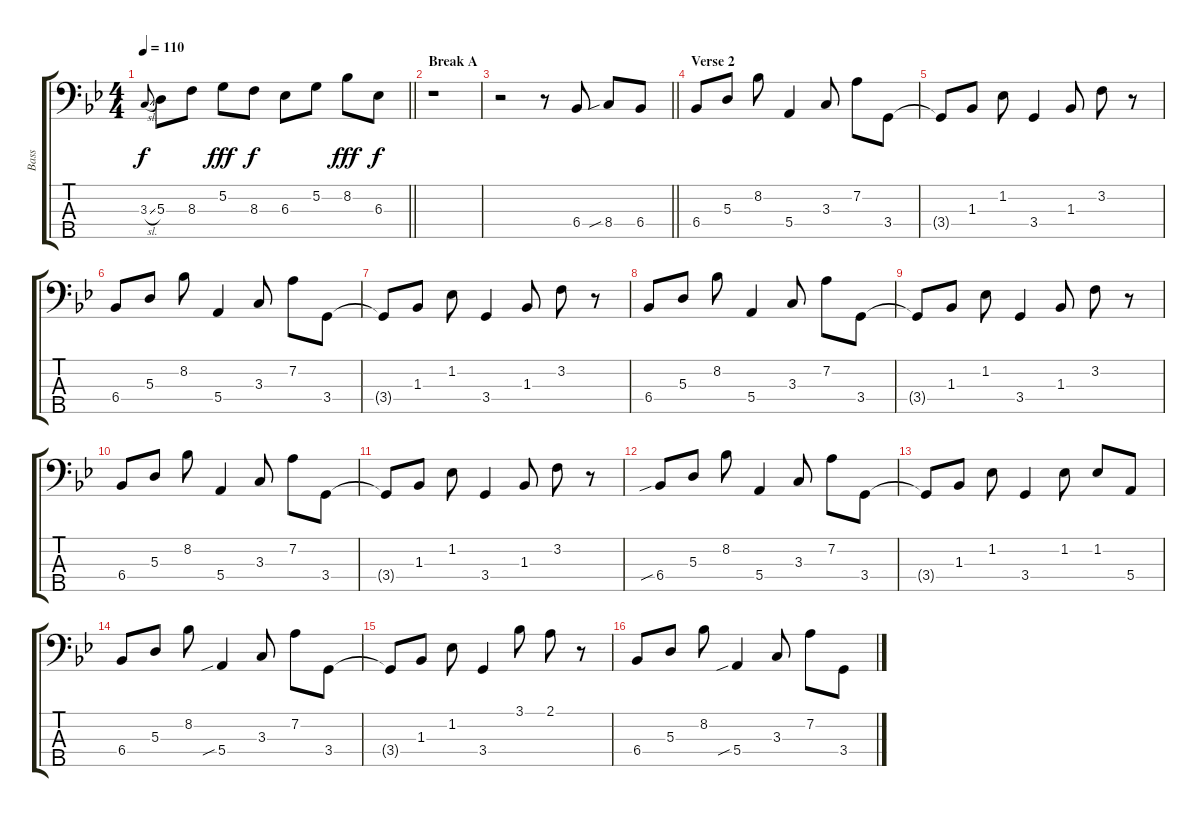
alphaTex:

\track ("Bass" "Bass") {instrument electricbassfinger}
\staff {score tabs}
\tuning (G2 D2 A1 E1 B0) {hide}
\ts (4 4)
\tempo 110
\clef f4
\barLineRight lightlight
\ks bb
3.3{sl}.8{gr onbeat dy f} 5.3.8 8.3.8 5.2.8{dy fff} 8.3.8{dy f} 6.3.8 5.2.8 8.2.8{dy fff} 6.3.8{dy f} |
\section ("" "Break A")
r.1 |
\barLineRight lightlight
r.2 r.8 6.4.8 8.4{sib}.8 6.4.8 |
\section ("" "Verse 2")
6.4.8 5.3.8 8.2.8 5.4.4 3.3.8 7.2.8 3.4.8 |
3.4{t}.8 1.3.8 1.2.8 3.4.4 1.3.8 3.2.8 r.8 |
6.4.8 5.3.8 8.2.8 5.4.4 3.3.8 7.2.8 3.4.8 |
3.4{t}.8 1.3.8 1.2.8 3.4.4 1.3.8 3.2.8 r.8 |
6.4.8 5.3.8 8.2.8 5.4.4 3.3.8 7.2.8 3.4.8 |
3.4{t}.8 1.3.8 1.2.8 3.4.4 1.3.8 3.2.8 r.8 |
6.4.8 5.3.8 8.2.8 5.4.4 3.3.8 7.2.8 3.4.8 |
3.4{t}.8 1.3.8 1.2.8 3.4.4 1.3.8 3.2.8 r.8 |
6.4{sib}.8 5.3.8 8.2.8 5.4.4 3.3.8 7.2.8 3.4.8 |
3.4{t}.8 1.3.8 1.2.8 3.4.4 1.2.8 1.2.8 5.4.8 |
6.4.8 5.3.8 8.2.8 5.4{sib}.4 3.3.8 7.2.8 3.4.8 |
3.4{t}.8 1.3.8 1.2.8 3.4.4 3.1.8 2.1.8 r.8 |
6.4.8 5.3.8 8.2.8 5.4{sib}.4 3.3.8 7.2.8 3.4.8
